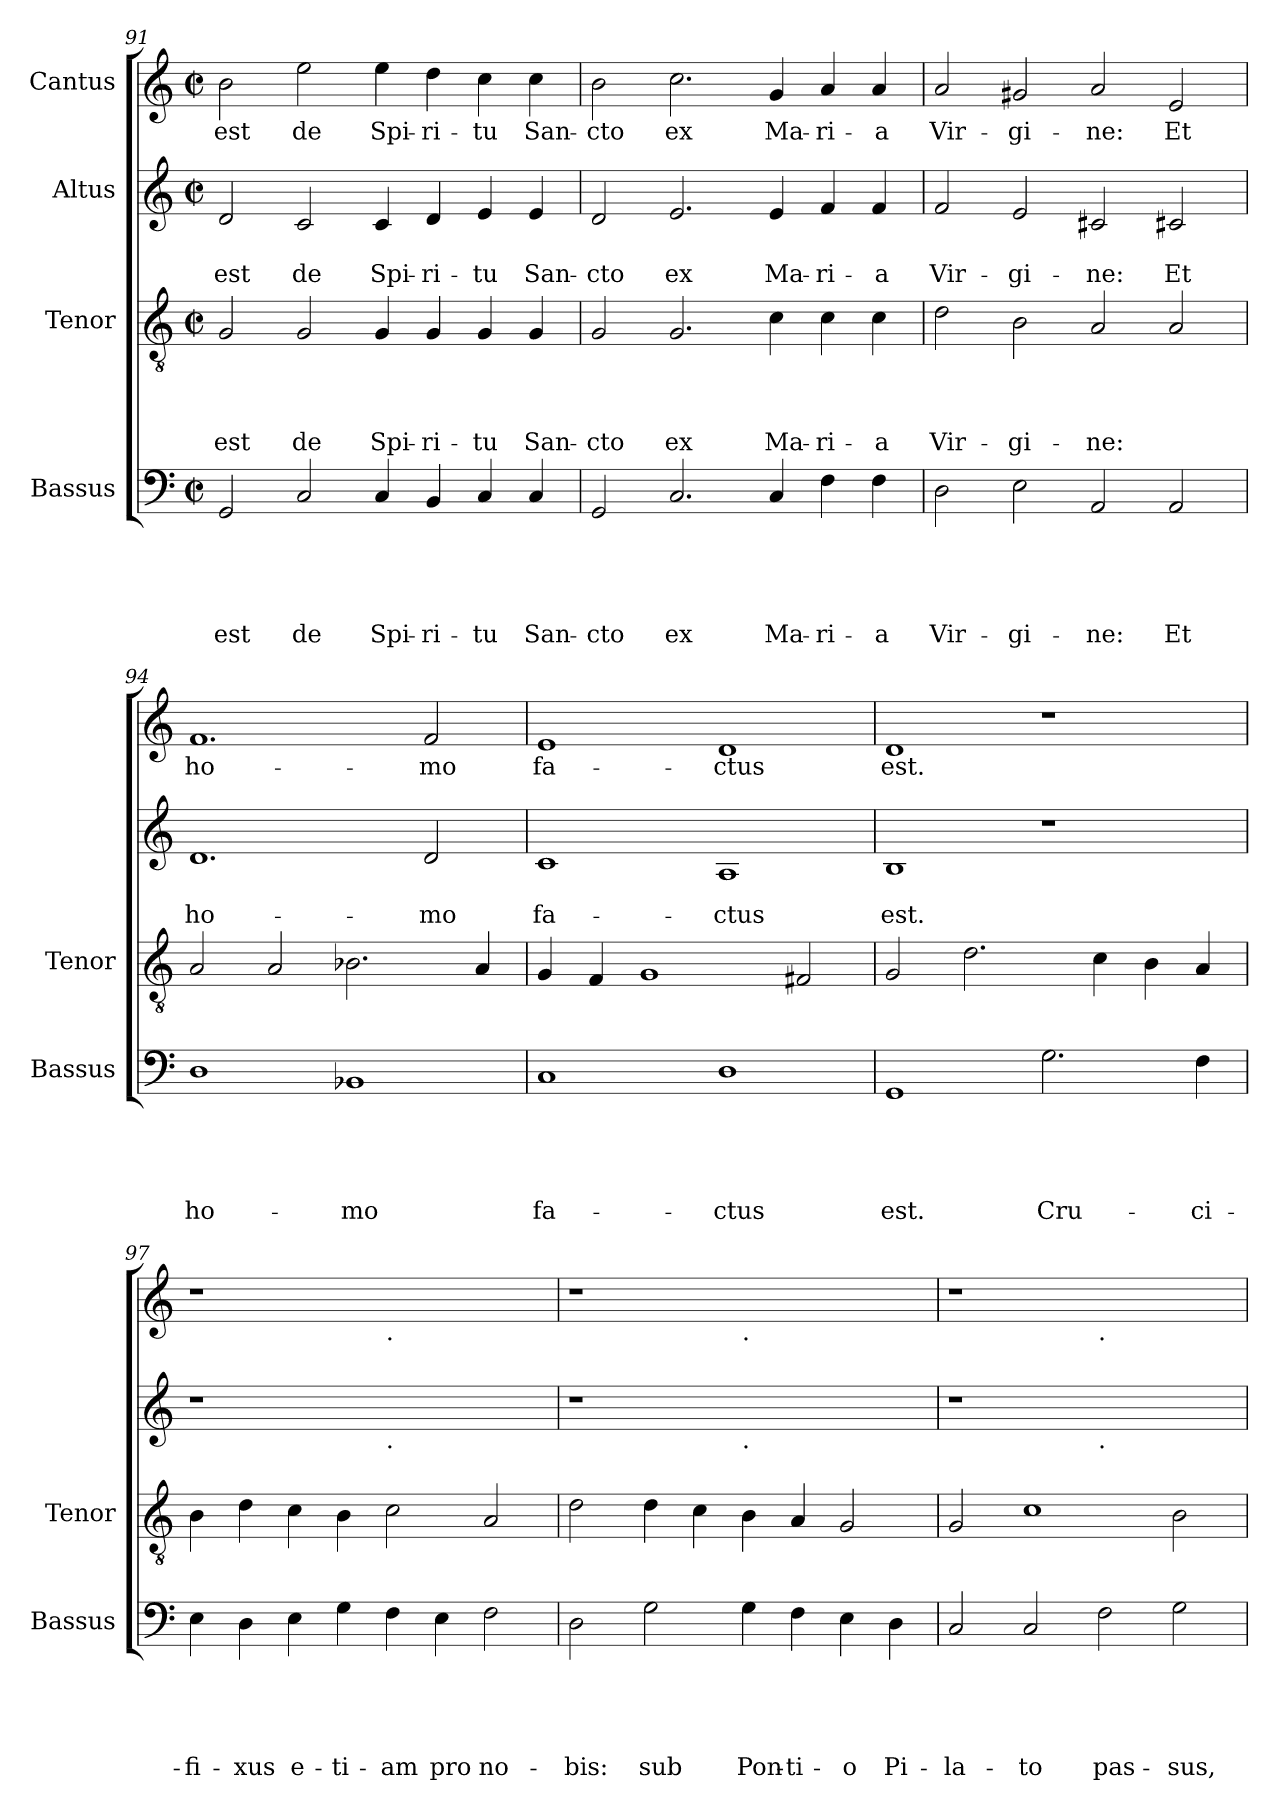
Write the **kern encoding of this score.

**kern	**text	**text	**text	**text	**text	**kern	**text	**text	**text	**text	**kern	**text	**text	**kern	**text
*part4	*part4	*part4	*part4	*part4	*part4	*part3	*part3	*part3	*part3	*part3	*part2	*part2	*part2	*part1	*part1
*staff4	*staff4	*staff4	*staff4	*staff4	*staff4	*staff3	*staff3	*staff3	*staff3	*staff3	*staff2	*staff2	*staff2	*staff1	*staff1
*I"Bassus	*	*	*	*	*	*I"Tenor	*	*	*	*	*I"Altus	*	*	*I"Cantus	*
*I'Bassus	*	*	*	*	*	*I'Tenor	*	*	*	*	*	*	*	*	*
*clefF4	*	*	*	*	*	*clefGv2	*	*	*	*	*clefG2	*	*	*clefG2	*
*k[]	*	*	*	*	*	*k[]	*	*	*	*	*k[]	*	*	*k[]	*
*C:	*	*	*	*	*	*C:	*	*	*	*	*C:	*	*	*C:	*
*M2/2	*	*	*	*	*	*M2/2	*	*	*	*	*M2/2	*	*	*M2/2	*
*met(c|)	*	*	*	*	*	*met(c|)	*	*	*	*	*met(c|)	*	*	*met(c|)	*
=91	=91	=91	=91	=91	=91	=91	=91	=91	=91	=91	=91	=91	=91	=91	=91
!	!	!	!	!	!LO:LY:b	!	!	!	!	!LO:LY:b	!	!	!LO:LY:b	!	!LO:LY:b
2GG/	.	.	.	.	est	2G/	.	.	.	est	2d/	.	est	2b\	est
!	!	!	!	!	!LO:LY:b	!	!	!	!	!LO:LY:b	!	!	!LO:LY:b	!	!LO:LY:b
2C/	.	.	.	.	de	2G/	.	.	.	de	2c/	.	de	2ee\	de
!	!	!	!	!	!LO:LY:b	!	!	!	!	!LO:LY:b	!	!	!LO:LY:b	!	!LO:LY:b
4C/	.	.	.	.	Spi-	4G/	.	.	.	Spi-	4c/	.	Spi-	4ee\	Spi-
!	!	!	!	!	!LO:LY:b	!	!	!	!	!LO:LY:b	!	!	!LO:LY:b	!	!LO:LY:b
4BB/	.	.	.	.	-ri-	4G/	.	.	.	-ri-	4d/	.	-ri-	4dd\	-ri-
!	!	!	!	!	!LO:LY:b:rj	!	!	!	!	!LO:LY:b:rj	!	!	!LO:LY:b:rj	!	!LO:LY:b:rj
4C/	.	.	.	.	-tu	4G/	.	.	.	-tu	4e/	.	-tu	4cc\	-tu
!	!	!	!	!	!LO:LY:b	!	!	!	!	!LO:LY:b	!	!	!LO:LY:b	!	!LO:LY:b
4C/	.	.	.	.	San-	4G/	.	.	.	San-	4e/	.	San-	4cc\	San-
=92	=92	=92	=92	=92	=92	=92	=92	=92	=92	=92	=92	=92	=92	=92	=92
!	!	!	!	!	!LO:LY:b	!	!	!	!	!LO:LY:b	!	!	!LO:LY:b	!	!LO:LY:b
2GG/	.	.	.	.	-cto	2G/	.	.	.	-cto	2d/	.	-cto	2b\	-cto
!	!	!	!	!	!LO:LY:b	!	!	!	!	!LO:LY:b	!	!	!LO:LY:b	!	!LO:LY:b
2.C/	.	.	.	.	ex	2.G/	.	.	.	ex	2.e/	.	ex	2.cc\	ex
!	!	!	!	!	!LO:LY:b	!	!	!	!	!LO:LY:b	!	!	!LO:LY:b	!	!LO:LY:b
4C/	.	.	.	.	Ma-	4c\	.	.	.	Ma-	4e/	.	Ma-	4g/	Ma-
!	!	!	!	!	!LO:LY:b:rj	!	!	!	!	!LO:LY:b:rj	!	!	!LO:LY:b:rj	!	!LO:LY:b:rj
4F\	.	.	.	.	-ri-	4c\	.	.	.	-ri-	4f/	.	-ri-	4a/	-ri-
!	!	!	!	!	!LO:LY:b	!	!	!	!	!LO:LY:b	!	!	!LO:LY:b	!	!LO:LY:b
4F\	.	.	.	.	-a	4c\	.	.	.	-a	4f/	.	-a	4a/	-a
=93	=93	=93	=93	=93	=93	=93	=93	=93	=93	=93	=93	=93	=93	=93	=93
!	!	!	!	!	!LO:LY:b	!	!	!	!	!LO:LY:b	!	!	!LO:LY:b	!	!LO:LY:b
2D\	.	.	.	.	Vir-	2d\	.	.	.	Vir-	2f/	.	Vir-	2a/	Vir-
!	!	!	!	!	!LO:LY:b	!	!	!	!	!LO:LY:b	!	!	!LO:LY:b	!	!LO:LY:b
2E\	.	.	.	.	-gi-	2B\	.	.	.	-gi-	2e/	.	-gi-	2g#X/	-gi-
!	!	!	!	!	!LO:LY:b	!	!	!	!	!LO:LY:b	!	!	!LO:LY:b	!	!LO:LY:b
2AA/	.	.	.	.	-ne:	2A/	.	.	.	-ne:	2c#X/	.	-ne:	2a/	-ne:
!	!	!	!	!	!LO:LY:b	!	!	!	!	!	!	!	!LO:LY:b	!	!LO:LY:b
2AA/	.	.	.	.	Et	2A/	.	.	.	.	2c#X/	.	Et	2e/	Et
!!LO:LB:g=z
=94	=94	=94	=94	=94	=94	=94	=94	=94	=94	=94	=94	=94	=94	=94	=94
!	!	!	!	!	!LO:LY:b	!	!	!	!	!	!	!	!LO:LY:b	!	!LO:LY:b
1D	.	.	.	.	ho-	2A/	.	.	.	.	1.d	.	ho-	1.f	ho-
.	.	.	.	.	.	2A/	.	.	.	.	.	.	.	.	.
!	!	!	!	!	!LO:LY:b	!	!	!	!	!	!	!	!	!	!
1BB-X	.	.	.	.	-mo	2.B-X\	.	.	.	.	.	.	.	.	.
!	!	!	!	!	!	!	!	!	!	!	!	!	!LO:LY:b	!	!LO:LY:b
.	.	.	.	.	.	.	.	.	.	.	2d/	.	-mo	2f/	-mo
.	.	.	.	.	.	4A/	.	.	.	.	.	.	.	.	.
=95	=95	=95	=95	=95	=95	=95	=95	=95	=95	=95	=95	=95	=95	=95	=95
!	!	!	!	!	!LO:LY:b	!	!	!	!	!	!	!	!LO:LY:b	!	!LO:LY:b
1C	.	.	.	.	fa-	4G/	.	.	.	.	1c	.	fa-	1e	fa-
.	.	.	.	.	.	4F/	.	.	.	.	.	.	.	.	.
.	.	.	.	.	.	1G	.	.	.	.	.	.	.	.	.
!	!	!	!	!	!LO:LY:b	!	!	!	!	!	!	!	!LO:LY:b	!	!LO:LY:b
1D	.	.	.	.	-ctus	.	.	.	.	.	1A	.	-ctus	1d	-ctus
.	.	.	.	.	.	2F#X/	.	.	.	.	.	.	.	.	.
=96	=96	=96	=96	=96	=96	=96	=96	=96	=96	=96	=96	=96	=96	=96	=96
!	!	!	!	!	!LO:LY:b	!	!	!	!	!	!	!	!LO:LY:b	!	!LO:LY:b
1GG	.	.	.	.	est.	2G/	.	.	.	.	1B	.	est.	1d	est.
.	.	.	.	.	.	2.d\	.	.	.	.	.	.	.	.	.
!	!	!	!	!	!LO:LY:b	!	!	!	!	!	!	!	!	!	!
2.G\	.	.	.	.	Cru-	.	.	.	.	.	1r	.	.	1r	.
.	.	.	.	.	.	4c\	.	.	.	.	.	.	.	.	.
.	.	.	.	.	.	4B\	.	.	.	.	.	.	.	.	.
!	!	!	!	!	!LO:LY:b	!	!	!	!	!	!	!	!	!	!
4F\	.	.	.	.	-ci-	4A/	.	.	.	.	.	.	.	.	.
=97	=97	=97	=97	=97	=97	=97	=97	=97	=97	=97	=97	=97	=97	=97	=97
!	!	!	!	!	!LO:LY:b	!	!	!	!	!	!	!	!	!	!
4E\	.	.	.	.	-fi-	4B\	.	.	.	.	1r	.	.	1r	.
!	!	!	!	!	!LO:LY:b	!	!	!	!	!	!	!	!	!	!
4D\	.	.	.	.	-xus	4d\	.	.	.	.	.	.	.	.	.
!	!	!	!	!	!LO:LY:b	!	!	!	!	!	!	!	!	!	!
4E\	.	.	.	.	e-	4c\	.	.	.	.	.	.	.	.	.
!	!	!	!	!	!LO:LY:b	!	!	!	!	!	!	!	!	!	!
4G\	.	.	.	.	-ti-	4B\	.	.	.	.	.	.	.	.	.
!	!	!	!	!	!	!	!	!	!	!	!	!	!	!LO:TX:b:t=.	!
!	!	!	!	!	!	!	!	!	!	!	!LO:TX:b:t=.	!	!	!	!
!	!	!	!	!	!LO:LY:b	!	!	!	!	!	!	!	!	!	!
4F\	.	.	.	.	-am	2c\	.	.	.	.	1ryy	.	.	1ryy	.
!	!	!	!	!	!LO:LY:b	!	!	!	!	!	!	!	!	!	!
4E\	.	.	.	.	pro	.	.	.	.	.	.	.	.	.	.
!	!	!	!	!	!LO:LY:b	!	!	!	!	!	!	!	!	!	!
2F\	.	.	.	.	no-	2A/	.	.	.	.	.	.	.	.	.
=98	=98	=98	=98	=98	=98	=98	=98	=98	=98	=98	=98	=98	=98	=98	=98
!	!	!	!	!	!LO:LY:b	!	!	!	!	!	!	!	!	!	!
2D\	.	.	.	.	-bis:	2d\	.	.	.	.	1r	.	.	1r	.
!	!	!	!	!	!LO:LY:b	!	!	!	!	!	!	!	!	!	!
2G\	.	.	.	.	sub	4d\	.	.	.	.	.	.	.	.	.
.	.	.	.	.	.	4c\	.	.	.	.	.	.	.	.	.
!	!	!	!	!	!	!	!	!	!	!	!	!	!	!LO:TX:b:t=.	!
!	!	!	!	!	!	!	!	!	!	!	!LO:TX:b:t=.	!	!	!	!
!	!	!	!	!	!LO:LY:b	!	!	!	!	!	!	!	!	!	!
4G\	.	.	.	.	Pon-	4B\	.	.	.	.	1ryy	.	.	1ryy	.
!	!	!	!	!	!LO:LY:b:rj	!	!	!	!	!	!	!	!	!	!
4F\	.	.	.	.	-ti-	4A/	.	.	.	.	.	.	.	.	.
!	!	!	!	!	!LO:LY:b	!	!	!	!	!	!	!	!	!	!
4E\	.	.	.	.	-o	2G/	.	.	.	.	.	.	.	.	.
!	!	!	!	!	!LO:LY:b	!	!	!	!	!	!	!	!	!	!
4D\	.	.	.	.	Pi-	.	.	.	.	.	.	.	.	.	.
!!LO:PB:g=z
=99	=99	=99	=99	=99	=99	=99	=99	=99	=99	=99	=99	=99	=99	=99	=99
!	!	!	!	!	!LO:LY:b	!	!	!	!	!	!	!	!	!	!
2C/	.	.	.	.	-la-	2G/	.	.	.	.	1r	.	.	1r	.
!	!	!	!	!	!LO:LY:b	!	!	!	!	!	!	!	!	!	!
2C/	.	.	.	.	-to	1c	.	.	.	.	.	.	.	.	.
!	!	!	!	!	!	!	!	!	!	!	!	!	!	!LO:TX:b:t=.	!
!	!	!	!	!	!	!	!	!	!	!	!LO:TX:b:t=.	!	!	!	!
!	!	!	!	!	!LO:LY:b	!	!	!	!	!	!	!	!	!	!
2F\	.	.	.	.	pas-	.	.	.	.	.	1ryy	.	.	1ryy	.
!	!	!	!	!	!LO:LY:b	!	!	!	!	!	!	!	!	!	!
2G\	.	.	.	.	-sus,	2B\	.	.	.	.	.	.	.	.	.
=	=	=	=	=	=	=	=	=	=	=	=	=	=	=	=
*-	*-	*-	*-	*-	*-	*-	*-	*-	*-	*-	*-	*-	*-	*-	*-
